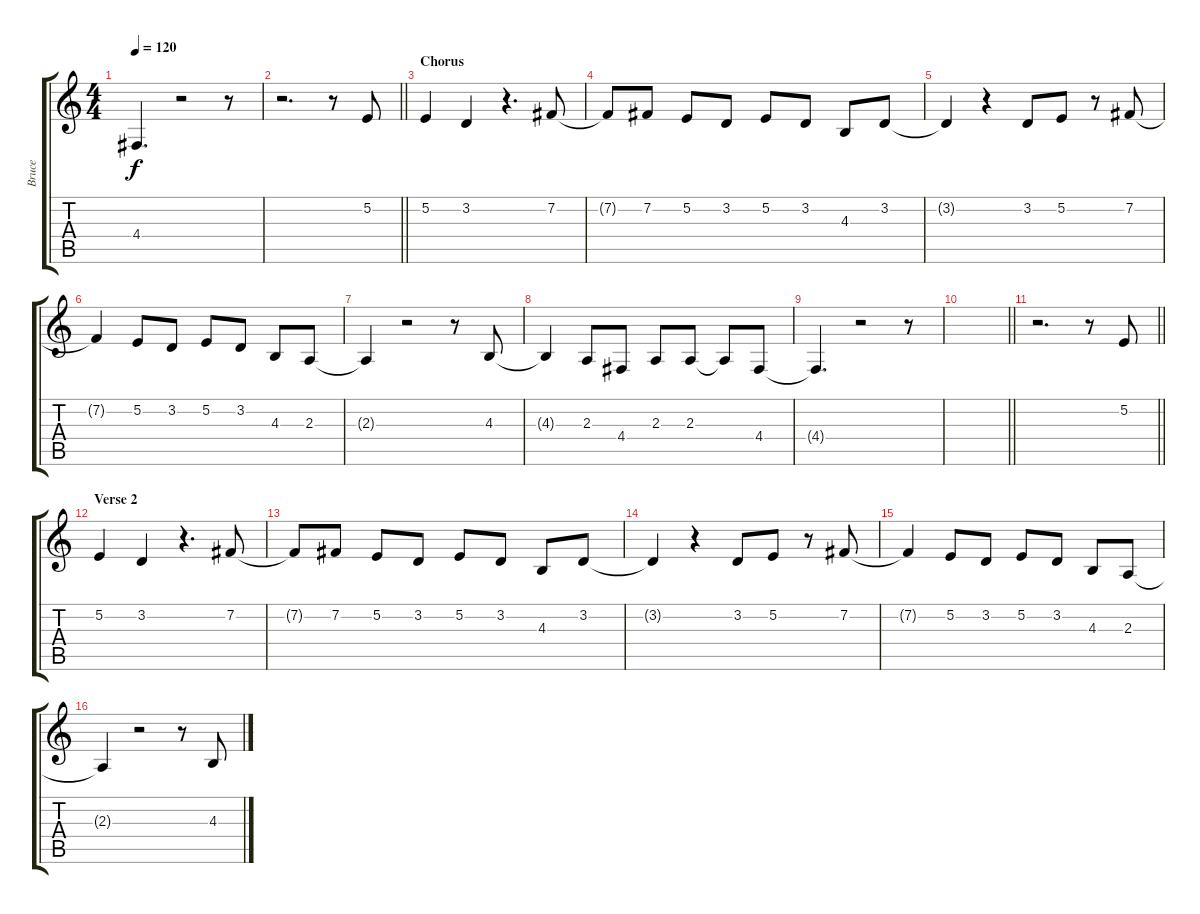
\track ("Bruce" "Bruce") {instrument lead6voice}
\staff {score tabs}
\tuning (E4 B3 G3 D3 A2 E2) {hide}
\ts (4 4)
\tempo 120
\clef g2
\ks c
4.4{t}.4{d dy f} r.2 r.8 |
\barLineRight lightlight
r.2{d} r.8 5.2.8 |
\section ("" "Chorus")
5.2.4 3.2.4 r.4{d} 7.2.8 |
7.2{t}.8 7.2.8 5.2.8 3.2.8 5.2.8 3.2.8 4.3.8 3.2.8 |
3.2{t}.4 r.4 3.2.8 5.2.8 r.8 7.2.8 |
7.2{t}.4 5.2.8 3.2.8 5.2.8 3.2.8 4.3.8 2.3.8 |
2.3{t}.4 r.2 r.8 4.3.8 |
4.3{t}.4 2.3.8 4.4.8 2.3.8 2.3.8 2.3{t}.8 4.4.8 |
4.4{t}.4{d} r.2 r.8 |
\barLineRight lightlight
|
\barLineRight lightlight
r.2{d} r.8 5.2.8 |
\section ("" "Verse 2")
5.2.4 3.2.4 r.4{d} 7.2.8 |
7.2{t}.8 7.2.8 5.2.8 3.2.8 5.2.8 3.2.8 4.3.8 3.2.8 |
3.2{t}.4 r.4 3.2.8 5.2.8 r.8 7.2.8 |
7.2{t}.4 5.2.8 3.2.8 5.2.8 3.2.8 4.3.8 2.3.8 |
2.3{t}.4 r.2 r.8 4.3.8
